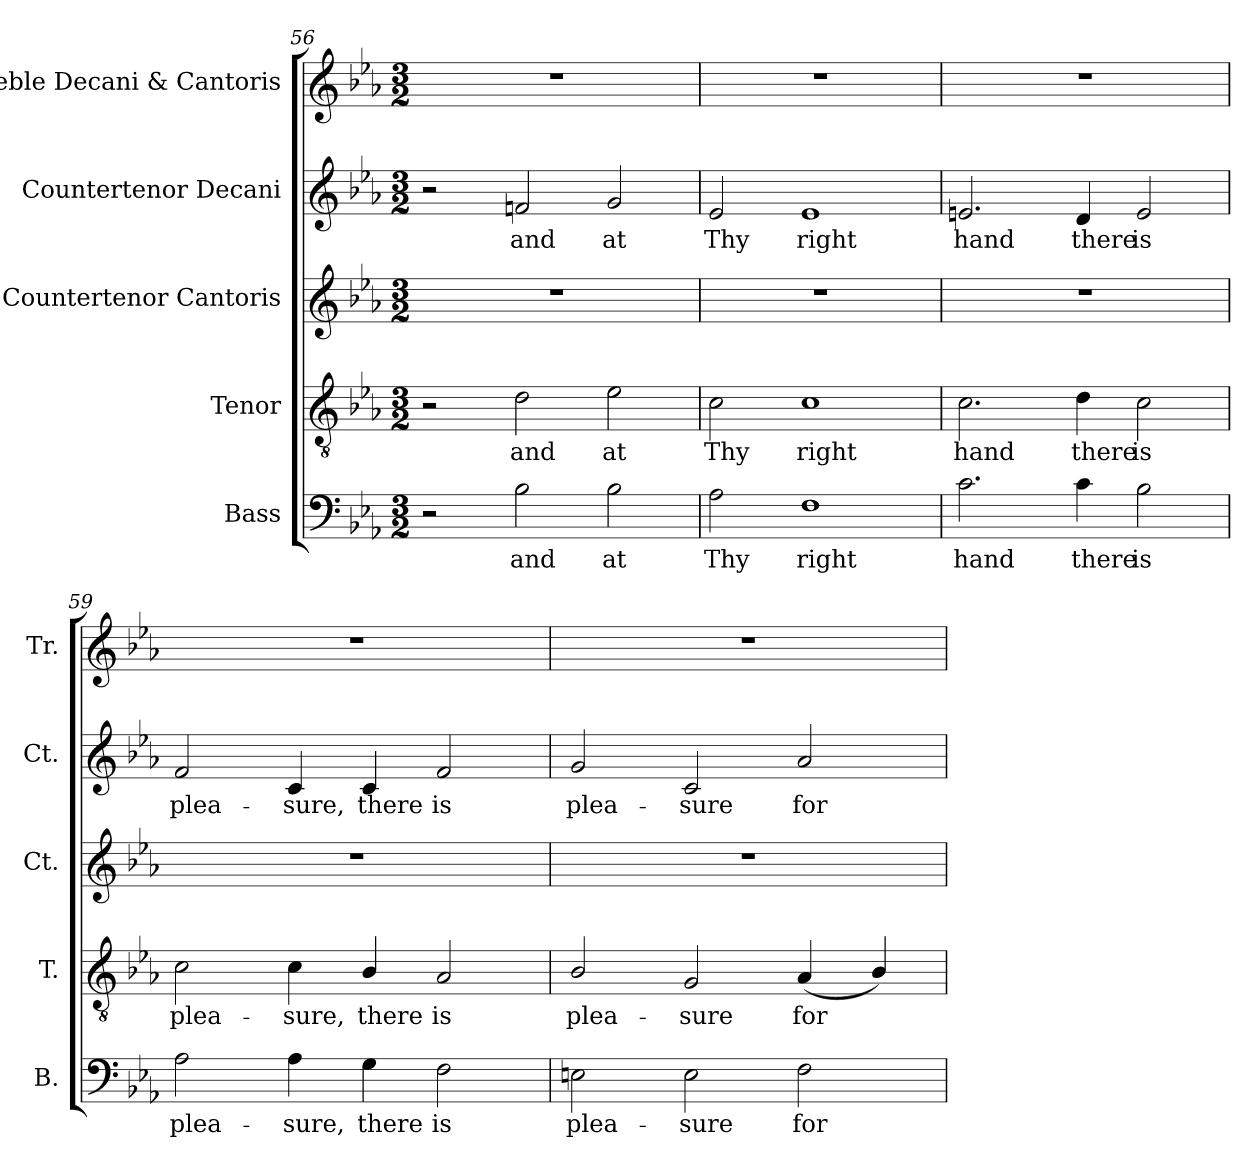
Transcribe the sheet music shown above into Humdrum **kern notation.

**kern	**text	**kern	**text	**kern	**kern	**text	**kern
*part5	*part5	*part4	*part4	*part3	*part2	*part2	*part1
*staff5	*staff5	*staff4	*staff4	*staff3	*staff2	*staff2	*staff1
*I"Bass	*	*I"Tenor	*	*I"Countertenor Cantoris	*I"Countertenor Decani	*	*I"Treble Decani & Cantoris
*I'B.	*	*I'T.	*	*I'Ct.	*I'Ct.	*	*I'Tr.
*clefF4	*	*clefGv2	*	*clefG2	*clefG2	*	*clefG2
*	*	*ITrd7c12	*	*	*	*	*
*k[b-e-a-]	*	*k[b-e-a-]	*	*k[b-e-a-]	*k[b-e-a-]	*	*k[b-e-a-]
*E-:	*	*E-:	*	*E-:	*E-:	*	*E-:
*M3/2	*	*M3/2	*	*M3/2	*M3/2	*	*M3/2
=56	=56	=56	=56	=56	=56	=56	=56
!	!	!	!	!LO:N:vis=1	!	!	!LO:N:vis=1
2r	.	2r	.	1.r	2r	.	1.r
!	!LO:LY:b:color=#000000	!	!	!	!	!	!
!	!	!	!LO:LY:b:color=#000000	!	!	!	!
!	!	!	!	!	!	!LO:LY:b:color=#000000	!
2B-i\	and	2Di\	and	.	2fni/	and	.
!	!LO:LY:b:color=#000000	!	!	!	!	!	!
!	!	!	!LO:LY:b:color=#000000	!	!	!	!
!	!	!	!	!	!	!LO:LY:b:color=#000000	!
2B-i\	at	2E-i\	at	.	2gi/	at	.
!!LO:PB:g=z
=57	=57	=57	=57	=57	=57	=57	=57
!	!LO:LY:b:color=#000000	!	!	!	!	!	!
!	!	!	!LO:LY:b:color=#000000	!LO:N:vis=1	!	!	!
!	!	!	!	!	!	!LO:LY:b:color=#000000	!LO:N:vis=1
2A-i\	Thy	2Ci\	Thy	1.r	2e-i/	Thy	1.r
!	!LO:LY:b:color=#000000	!	!	!	!	!	!
!	!	!	!LO:LY:b:color=#000000	!	!	!	!
!	!	!	!	!	!	!LO:LY:b:color=#000000	!
1Fi	right	1Ci	right	.	1e-i	right	.
=58	=58	=58	=58	=58	=58	=58	=58
!	!LO:LY:b:color=#000000	!	!	!	!	!	!
!	!	!	!LO:LY:b:color=#000000	!LO:N:vis=1	!	!	!
!	!	!	!	!	!	!LO:LY:b:color=#000000	!LO:N:vis=1
2.ci\	hand	2.Ci\	hand	1.r	2.eni/	hand	1.r
!	!LO:LY:b:color=#000000	!	!	!	!	!	!
!	!	!	!LO:LY:b:color=#000000	!	!	!	!
!	!	!	!	!	!	!LO:LY:b:color=#000000	!
4ci\	there	4Di\	there	.	4di/	there	.
!	!LO:LY:b:color=#000000	!	!	!	!	!	!
!	!	!	!LO:LY:b:color=#000000	!	!	!	!
!	!	!	!	!	!	!LO:LY:b:color=#000000	!
2B-i\	is	2Ci\	is	.	2ei/	is	.
=59	=59	=59	=59	=59	=59	=59	=59
!	!LO:LY:b:color=#000000	!	!	!	!	!	!
!	!	!	!LO:LY:b:color=#000000	!LO:N:vis=1	!	!	!
!	!	!	!	!	!	!LO:LY:b:color=#000000	!LO:N:vis=1
2A-i\	plea-	2Ci\	plea-	1.r	2fi/	plea-	1.r
!	!LO:LY:b:color=#000000	!	!	!	!	!	!
!	!	!	!LO:LY:b:color=#000000	!	!	!	!
!	!	!	!	!	!	!LO:LY:b:color=#000000	!
4A-i\	-sure,	4Ci\	-sure,	.	4ci/	-sure,	.
!	!LO:LY:b:color=#000000	!	!	!	!	!	!
!	!	!	!LO:LY:b:color=#000000	!	!	!	!
!	!	!	!	!	!	!LO:LY:b:color=#000000	!
4Gi\	there	4BB-i/	there	.	4ci/	there	.
!	!LO:LY:b:color=#000000	!	!	!	!	!	!
!	!	!	!LO:LY:b:color=#000000	!	!	!	!
!	!	!	!	!	!	!LO:LY:b:color=#000000	!
2Fi\	is	2AA-i/	is	.	2fi/	is	.
=60	=60	=60	=60	=60	=60	=60	=60
!	!LO:LY:b:color=#000000	!	!	!	!	!	!
!	!	!	!LO:LY:b:color=#000000	!LO:N:vis=1	!	!	!
!	!	!	!	!	!	!LO:LY:b:color=#000000	!LO:N:vis=1
2Eni\	plea-	2BB-i/	plea-	1.r	2gi/	plea-	1.r
!	!LO:LY:b:color=#000000	!	!	!	!	!	!
!	!	!	!LO:LY:b:color=#000000	!	!	!	!
!	!	!	!	!	!	!LO:LY:b:color=#000000	!
2Ei\	-sure	2GGi/	-sure	.	2ci/	-sure	.
!	!LO:LY:b:color=#000000	!	!	!	!	!	!
!	!	!	!LO:LY:b:color=#000000	!	!	!	!
!	!	!	!	!	!	!LO:LY:b:color=#000000	!
2Fi\	for	(4AA-i/	for	.	2a-i/	for	.
.	.	4BB-i/)	.	.	.	.	.
=	=	=	=	=	=	=	=
*-	*-	*-	*-	*-	*-	*-	*-
